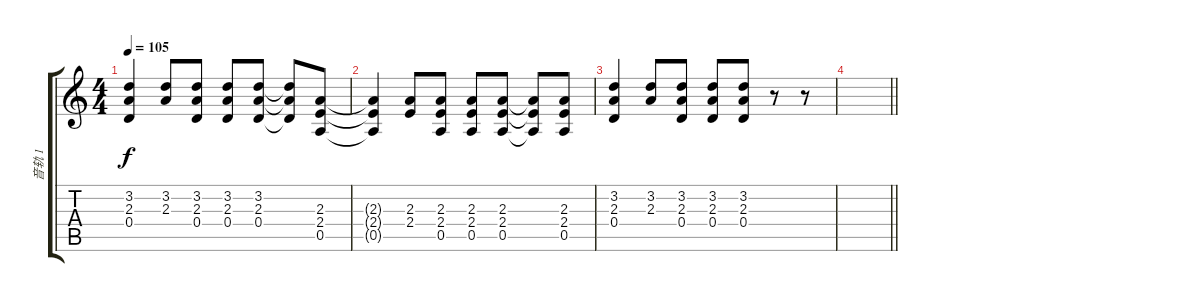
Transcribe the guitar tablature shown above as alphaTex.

\track ("音轨 1" "音轨 1") {instrument acousticguitarsteel}
\staff {score tabs}
\tuning (E4 B3 G3 D3 A2 E2) {hide}
\ts (4 4)
\tempo 105
\clef g2
\ks c
(3.2 2.3 0.4).4{dy f} (3.2 2.3).8 (3.2 2.3 0.4).8 (3.2 2.3 0.4).8 (3.2 2.3 0.4).8 (3.2{t} 2.3{t} 0.4{t}).8 (2.3 2.4 0.5).8 |
(2.3{t} 2.4{t} 0.5{t}).4 (2.3 2.4).8 (2.3 2.4 0.5).8 (2.3 2.4 0.5).8 (2.3 2.4 0.5).8 (2.3{t} 2.4{t} 0.5{t}).8 (2.3 2.4 0.5).8 |
(3.2 2.3 0.4).4 (3.2 2.3).8 (3.2 2.3 0.4).8 (3.2 2.3 0.4).8 (3.2 2.3 0.4).8 r.8 r.8 |
\barLineRight lightlight
